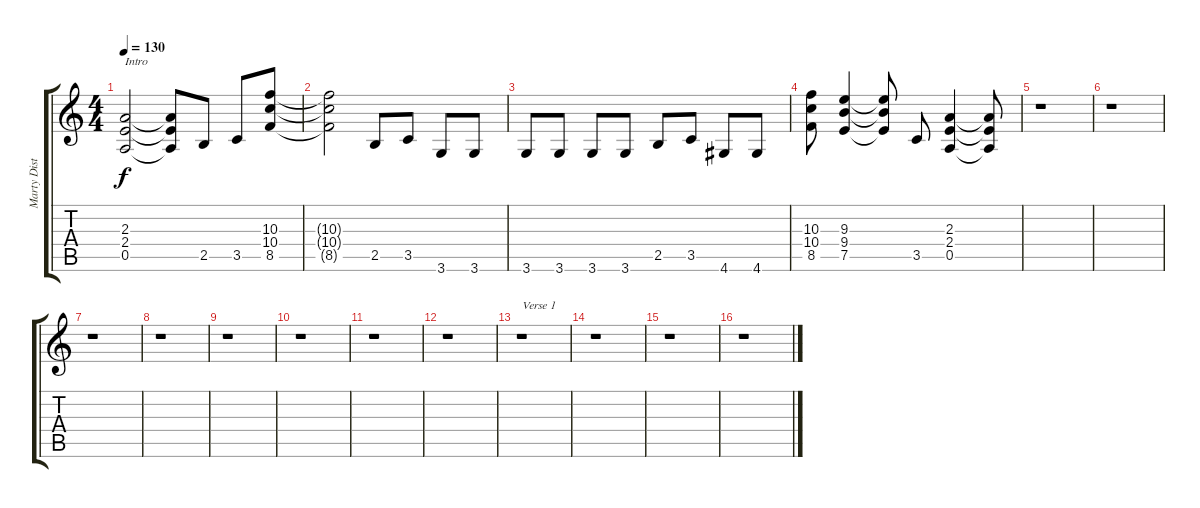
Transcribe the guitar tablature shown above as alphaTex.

\track ("Marty Distorsion" "Marty Dist") {instrument distortionguitar}
\staff {score tabs}
\tuning (E4 B3 G3 D3 A2 E2) {hide}
\ts (4 4)
\tempo 130
\clef g2
\ks c
(2.3 2.4 0.5).2{txt "Intro" dy f instrument distortionguitar} (2.3{t} 2.4{t} 0.5{t}).8 2.5.8 3.5.8 (10.3 10.4 8.5).8 |
(10.3{t} 10.4{t} 8.5{t}).2 2.5.8 3.5.8 3.6.8 3.6.8 |
3.6.8 3.6.8 3.6.8 3.6.8 2.5.8 3.5.8 4.6.8 4.6.8 |
(10.3 10.4 8.5).8 (9.3 9.4 7.5).4 (9.3{t} 9.4{t} 7.5{t}).8 3.5.8 (2.3 2.4 0.5).4 (2.3{t} 2.4{t} 0.5{t}).8 |
r.1 |
r.1 |
r.1 |
r.1 |
r.1 |
r.1 |
r.1 |
r.1 |
r.1{txt "Verse 1"} |
r.1 |
r.1 |
r.1
